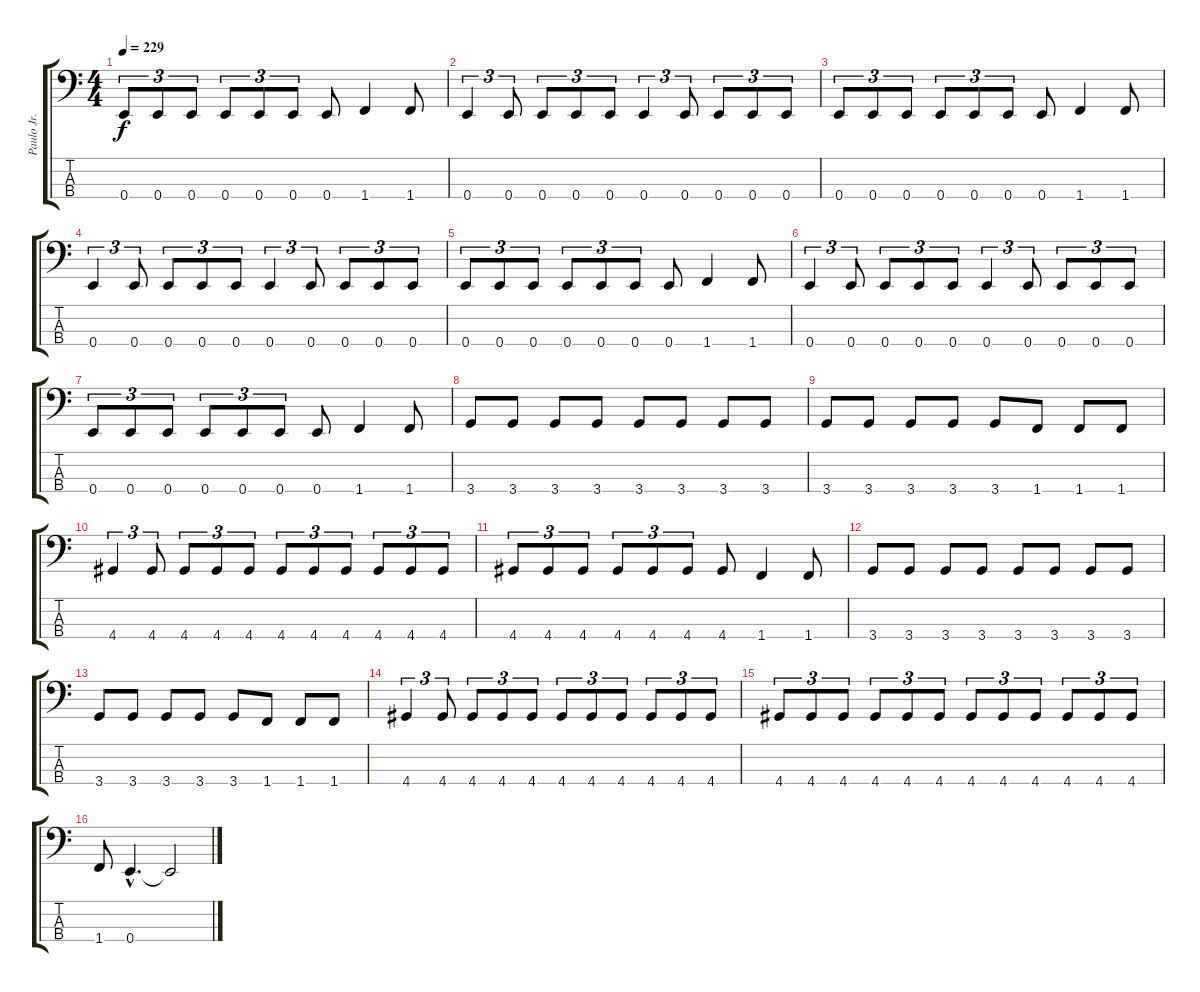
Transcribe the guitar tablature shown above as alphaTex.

\track ("Paulo Jr." "Paulo Jr.") {instrument electricbasspick}
\staff {score tabs}
\tuning (G2 D2 A1 E1) {hide}
\ts (4 4)
\tempo 229
\clef f4
\ks c
0.4.8{tu (3 2) dy f} 0.4.8{tu (3 2)} 0.4.8{tu (3 2)} 0.4.8{tu (3 2)} 0.4.8{tu (3 2)} 0.4.8{tu (3 2)} 0.4.8 1.4.4 1.4.8 |
0.4.4{tu (3 2)} 0.4.8{tu (3 2)} 0.4.8{tu (3 2)} 0.4.8{tu (3 2)} 0.4.8{tu (3 2)} 0.4.4{tu (3 2)} 0.4.8{tu (3 2)} 0.4.8{tu (3 2)} 0.4.8{tu (3 2)} 0.4.8{tu (3 2)} |
0.4.8{tu (3 2)} 0.4.8{tu (3 2)} 0.4.8{tu (3 2)} 0.4.8{tu (3 2)} 0.4.8{tu (3 2)} 0.4.8{tu (3 2)} 0.4.8 1.4.4 1.4.8 |
0.4.4{tu (3 2)} 0.4.8{tu (3 2)} 0.4.8{tu (3 2)} 0.4.8{tu (3 2)} 0.4.8{tu (3 2)} 0.4.4{tu (3 2)} 0.4.8{tu (3 2)} 0.4.8{tu (3 2)} 0.4.8{tu (3 2)} 0.4.8{tu (3 2)} |
0.4.8{tu (3 2)} 0.4.8{tu (3 2)} 0.4.8{tu (3 2)} 0.4.8{tu (3 2)} 0.4.8{tu (3 2)} 0.4.8{tu (3 2)} 0.4.8 1.4.4 1.4.8 |
0.4.4{tu (3 2)} 0.4.8{tu (3 2)} 0.4.8{tu (3 2)} 0.4.8{tu (3 2)} 0.4.8{tu (3 2)} 0.4.4{tu (3 2)} 0.4.8{tu (3 2)} 0.4.8{tu (3 2)} 0.4.8{tu (3 2)} 0.4.8{tu (3 2)} |
0.4.8{tu (3 2)} 0.4.8{tu (3 2)} 0.4.8{tu (3 2)} 0.4.8{tu (3 2)} 0.4.8{tu (3 2)} 0.4.8{tu (3 2)} 0.4.8 1.4.4 1.4.8 |
3.4.8 3.4.8 3.4.8 3.4.8 3.4.8 3.4.8 3.4.8 3.4.8 |
3.4.8 3.4.8 3.4.8 3.4.8 3.4.8 1.4.8 1.4.8 1.4.8 |
4.4.4{tu (3 2)} 4.4.8{tu (3 2)} 4.4.8{tu (3 2)} 4.4.8{tu (3 2)} 4.4.8{tu (3 2)} 4.4.8{tu (3 2)} 4.4.8{tu (3 2)} 4.4.8{tu (3 2)} 4.4.8{tu (3 2)} 4.4.8{tu (3 2)} 4.4.8{tu (3 2)} |
4.4.8{tu (3 2)} 4.4.8{tu (3 2)} 4.4.8{tu (3 2)} 4.4.8{tu (3 2)} 4.4.8{tu (3 2)} 4.4.8{tu (3 2)} 4.4.8 1.4.4 1.4.8 |
3.4.8 3.4.8 3.4.8 3.4.8 3.4.8 3.4.8 3.4.8 3.4.8 |
3.4.8 3.4.8 3.4.8 3.4.8 3.4.8 1.4.8 1.4.8 1.4.8 |
4.4.4{tu (3 2)} 4.4.8{tu (3 2)} 4.4.8{tu (3 2)} 4.4.8{tu (3 2)} 4.4.8{tu (3 2)} 4.4.8{tu (3 2)} 4.4.8{tu (3 2)} 4.4.8{tu (3 2)} 4.4.8{tu (3 2)} 4.4.8{tu (3 2)} 4.4.8{tu (3 2)} |
4.4.8{tu (3 2)} 4.4.8{tu (3 2)} 4.4.8{tu (3 2)} 4.4.8{tu (3 2)} 4.4.8{tu (3 2)} 4.4.8{tu (3 2)} 4.4.8{tu (3 2)} 4.4.8{tu (3 2)} 4.4.8{tu (3 2)} 4.4.8{tu (3 2)} 4.4.8{tu (3 2)} 4.4.8{tu (3 2)} |
1.4.8 0.4{hac}.4{d} 0.4{t}.2
